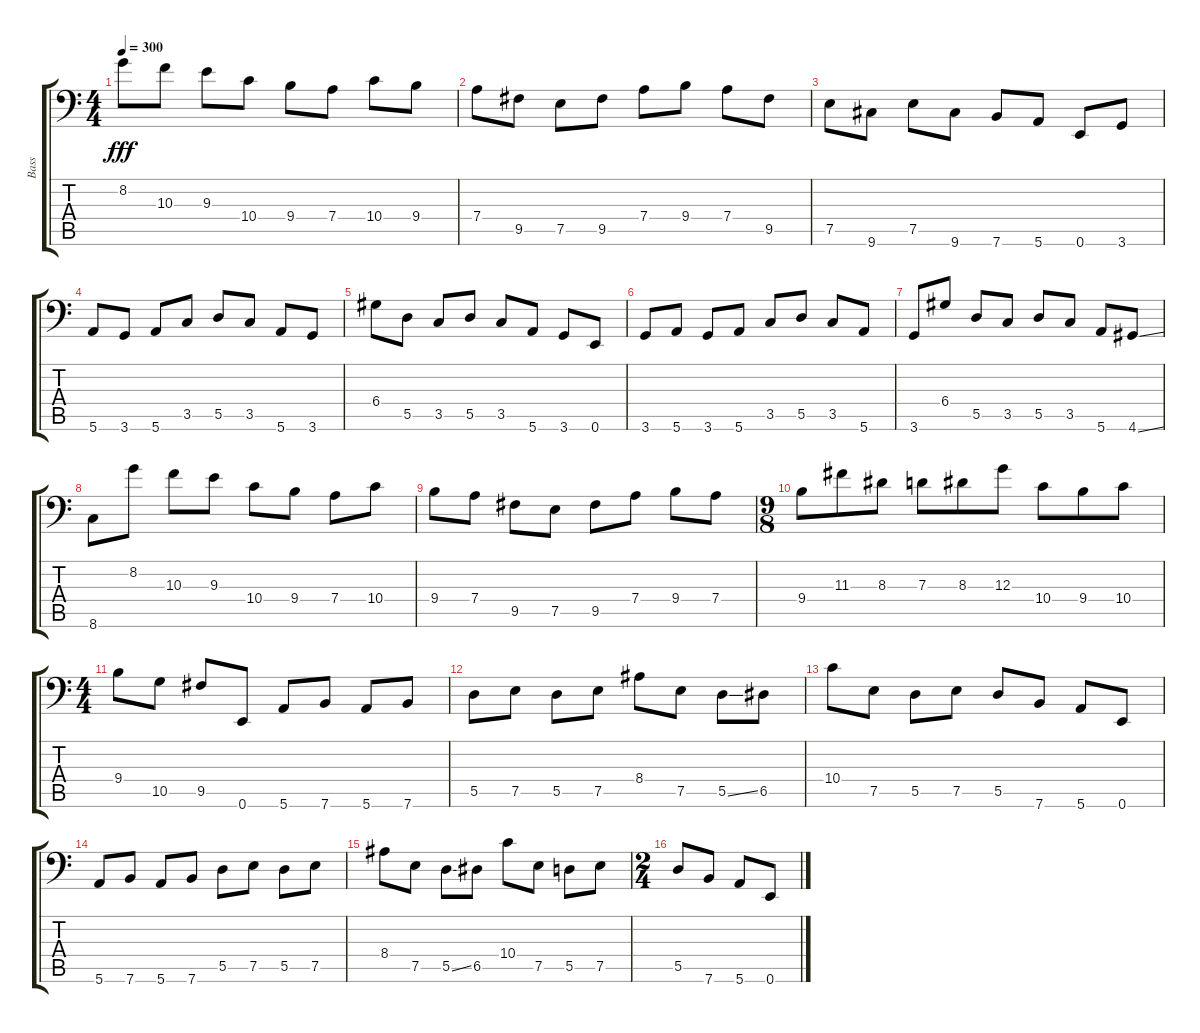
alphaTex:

\track ("Bass" "Bass") {instrument electricbassfinger}
\staff {score tabs}
\tuning (E3 B2 G2 D2 A1 E1) {hide}
\ts (4 4)
\tempo 300
\clef f4
\ks c
8.2.8{dy fff} 10.3.8 9.3.8 10.4.8 9.4.8 7.4.8 10.4.8 9.4.8 |
7.4.8 9.5.8 7.5.8 9.5.8 7.4.8 9.4.8 7.4.8 9.5.8 |
7.5.8 9.6.8 7.5.8 9.6.8 7.6.8 5.6.8 0.6.8 3.6.8 |
5.6.8 3.6.8 5.6.8 3.5.8 5.5.8 3.5.8 5.6.8 3.6.8 |
6.4.8 5.5.8 3.5.8 5.5.8 3.5.8 5.6.8 3.6.8 0.6.8 |
3.6.8 5.6.8 3.6.8 5.6.8 3.5.8 5.5.8 3.5.8 5.6.8 |
3.6.8 6.4.8 5.5.8 3.5.8 5.5.8 3.5.8 5.6.8 4.6{ss}.8 |
8.6.8 8.2.8 10.3.8 9.3.8 10.4.8 9.4.8 7.4.8 10.4.8 |
9.4.8 7.4.8 9.5.8 7.5.8 9.5.8 7.4.8 9.4.8 7.4.8 |
\ts (9 8)
9.4.8 11.3.8 8.3.8 7.3.8 8.3.8 12.3.8 10.4.8 9.4.8 10.4.8 |
\ts (4 4)
9.4.8 10.5.8 9.5.8 0.6.8 5.6.8 7.6.8 5.6.8 7.6.8 |
5.5.8 7.5.8 5.5.8 7.5.8 8.4.8 7.5.8 5.5{ss}.8 6.5.8 |
10.4.8 7.5.8 5.5.8 7.5.8 5.5.8 7.6.8 5.6.8 0.6.8 |
5.6.8 7.6.8 5.6.8 7.6.8 5.5.8 7.5.8 5.5.8 7.5.8 |
8.4.8 7.5.8 5.5{ss}.8 6.5.8 10.4.8 7.5.8 5.5.8 7.5.8 |
\ts (2 4)
5.5.8 7.6.8 5.6.8 0.6.8
